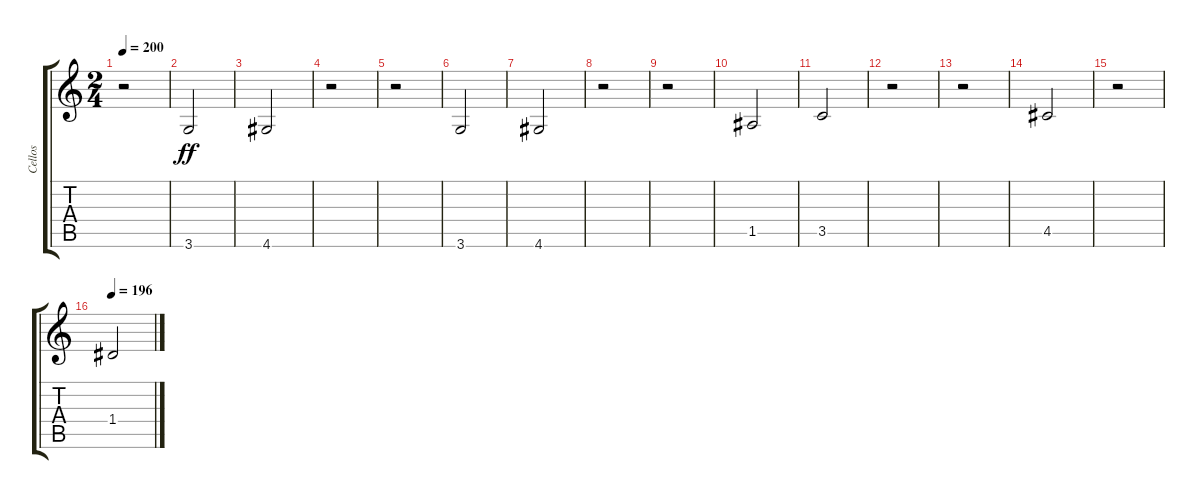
\track ("Cellos" "Cellos") {instrument contrabass}
\staff {score tabs}
\tuning (E4 B3 G3 D3 A2 E2) {hide}
\ts (2 4)
\tempo 200
\clef g2
\ks c
r.2{dy ff} |
3.6.2 |
4.6.2 |
r.2 |
r.2 |
3.6.2 |
4.6.2 |
r.2 |
r.2 |
1.5.2 |
3.5.2 |
r.2 |
r.2 |
4.5.2 |
r.2 |
\tempo 196
1.4.2
